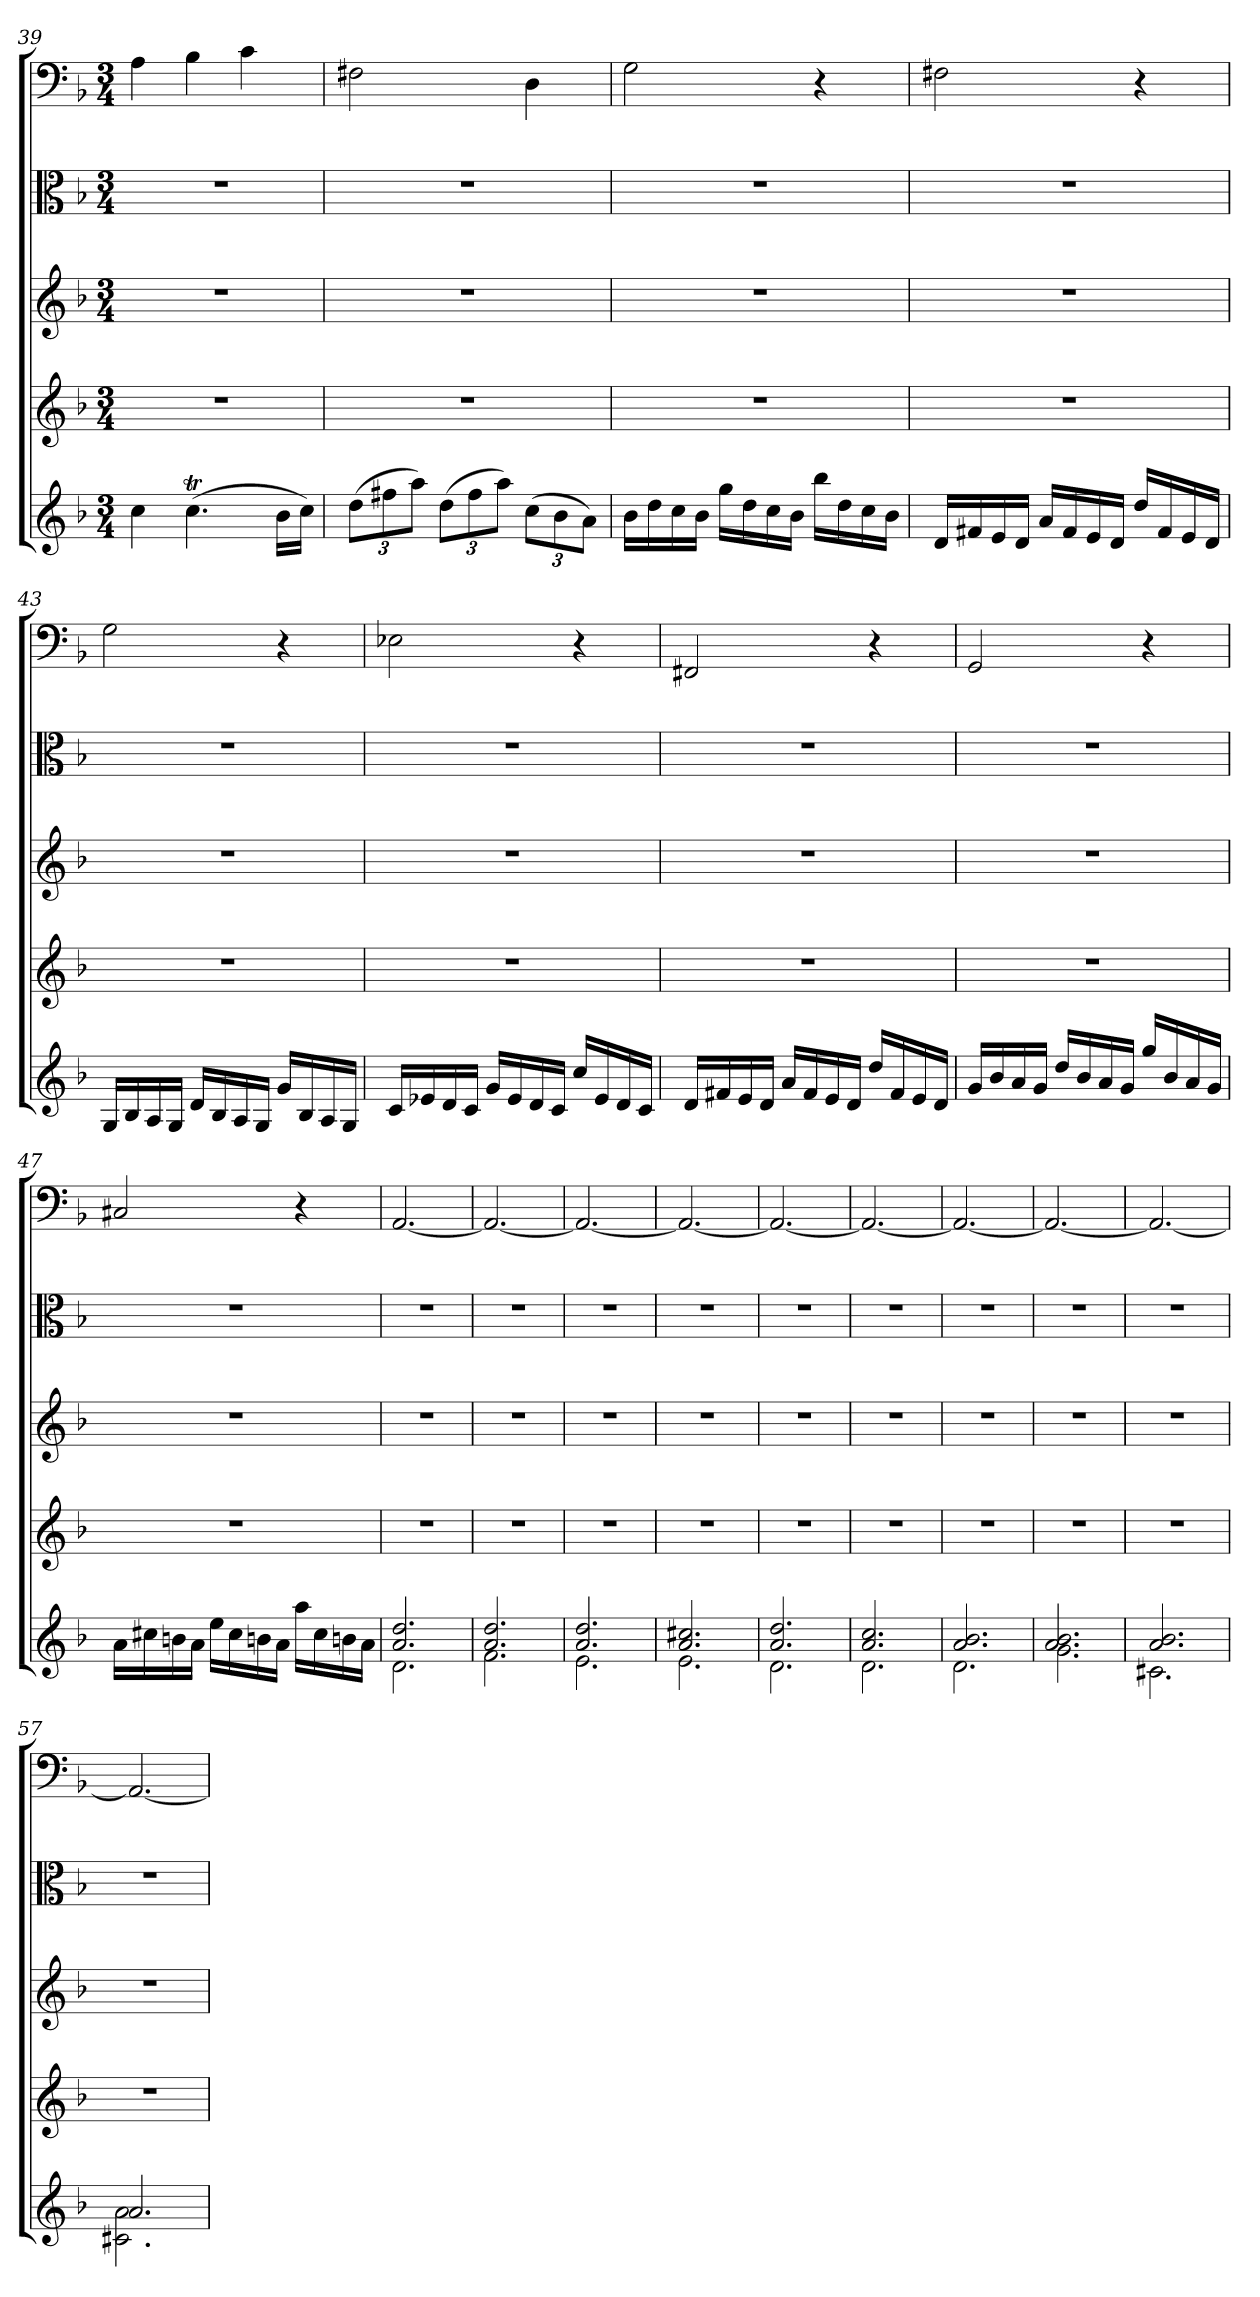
**kern	**kern	**kern	**kern	**kern
*part5	*part4	*part3	*part2	*part1
*staff5	*staff4	*staff3	*staff2	*staff1
*clefG2	*clefG2	*clefG2	*clefC3	*clefF4
*k[b-]	*k[b-]	*k[b-]	*k[b-]	*k[b-]
*d:	*d:	*d:	*d:	*d:
*M3/4	*M3/4	*M3/4	*M3/4	*M3/4
=39	=39	=39	=39	=39
4cc\	2.r	2.r	2.r	4A\
(4.ccT\	.	.	.	4B-\
.	.	.	.	4c\
16b-\LL	.	.	.	.
16cc\JJ)	.	.	.	.
=40	=40	=40	=40	=40
(12dd\L	2.r	2.r	2.r	2F#X\
12ff#X\	.	.	.	.
12aa\J)	.	.	.	.
(12dd\L	.	.	.	.
12ff#\	.	.	.	.
12aa\J)	.	.	.	.
(12cc\L	.	.	.	4D\
12b-\	.	.	.	.
12a\J)	.	.	.	.
=41	=41	=41	=41	=41
16b-\LL	2.r	2.r	2.r	2G\
16dd\	.	.	.	.
16cc\	.	.	.	.
16b-\JJ	.	.	.	.
16gg\LL	.	.	.	.
16dd\	.	.	.	.
16cc\	.	.	.	.
16b-\JJ	.	.	.	.
16bb-\LL	.	.	.	4r
16dd\	.	.	.	.
16cc\	.	.	.	.
16b-\JJ	.	.	.	.
=42	=42	=42	=42	=42
16d/LL	2.r	2.r	2.r	2F#X\
16f#X/	.	.	.	.
16e/	.	.	.	.
16d/JJ	.	.	.	.
16a/LL	.	.	.	.
16f#/	.	.	.	.
16e/	.	.	.	.
16d/JJ	.	.	.	.
16dd/LL	.	.	.	4r
16f#/	.	.	.	.
16e/	.	.	.	.
16d/JJ	.	.	.	.
=43	=43	=43	=43	=43
16G/LL	2.r	2.r	2.r	2G\
16B-/	.	.	.	.
16A/	.	.	.	.
16G/JJ	.	.	.	.
16d/LL	.	.	.	.
16B-/	.	.	.	.
16A/	.	.	.	.
16G/JJ	.	.	.	.
16g/LL	.	.	.	4r
16B-/	.	.	.	.
16A/	.	.	.	.
16G/JJ	.	.	.	.
=44	=44	=44	=44	=44
16c/LL	2.r	2.r	2.r	2E-X\
16e-X/	.	.	.	.
16d/	.	.	.	.
16c/JJ	.	.	.	.
16g/LL	.	.	.	.
16e-/	.	.	.	.
16d/	.	.	.	.
16c/JJ	.	.	.	.
16cc/LL	.	.	.	4r
16e-/	.	.	.	.
16d/	.	.	.	.
16c/JJ	.	.	.	.
=45	=45	=45	=45	=45
16d/LL	2.r	2.r	2.r	2FF#X/
16f#X/	.	.	.	.
16e/	.	.	.	.
16d/JJ	.	.	.	.
16a/LL	.	.	.	.
16f#/	.	.	.	.
16e/	.	.	.	.
16d/JJ	.	.	.	.
16dd/LL	.	.	.	4r
16f#/	.	.	.	.
16e/	.	.	.	.
16d/JJ	.	.	.	.
=46	=46	=46	=46	=46
16g/LL	2.r	2.r	2.r	2GG/
16b-/	.	.	.	.
16a/	.	.	.	.
16g/JJ	.	.	.	.
16dd/LL	.	.	.	.
16b-/	.	.	.	.
16a/	.	.	.	.
16g/JJ	.	.	.	.
16gg/LL	.	.	.	4r
16b-/	.	.	.	.
16a/	.	.	.	.
16g/JJ	.	.	.	.
=47	=47	=47	=47	=47
16a\LL	2.r	2.r	2.r	2C#X/
16cc#X\	.	.	.	.
16bn\	.	.	.	.
16a\JJ	.	.	.	.
16ee\LL	.	.	.	.
16cc#\	.	.	.	.
16bn\	.	.	.	.
16a\JJ	.	.	.	.
16aa\LL	.	.	.	4r
16cc#\	.	.	.	.
16bn\	.	.	.	.
16a\JJ	.	.	.	.
=48	=48	=48	=48	=48
*^	*	*	*	*
2.a/ 2.dd/	2.d\	2.r	2.r	2.r	[2.AA/
=49	=49	=49	=49	=49	=49
2.a/ 2.dd/	2.f\	2.r	2.r	2.r	2.AA/_
=50	=50	=50	=50	=50	=50
2.a/ 2.dd/	2.e\	2.r	2.r	2.r	2.AA/_
=51	=51	=51	=51	=51	=51
2.a/ 2.cc#X/	2.e\	2.r	2.r	2.r	2.AA/_
=52	=52	=52	=52	=52	=52
2.a/ 2.dd/	2.d\	2.r	2.r	2.r	2.AA/_
=53	=53	=53	=53	=53	=53
2.a/ 2.cc/	2.d\	2.r	2.r	2.r	2.AA/_
=54	=54	=54	=54	=54	=54
2.a/ 2.b-/	2.d\	2.r	2.r	2.r	2.AA/_
=55	=55	=55	=55	=55	=55
2.a/ 2.b-/	2.g\	2.r	2.r	2.r	2.AA/_
=56	=56	=56	=56	=56	=56
2.a/ 2.b-/	2.c#X\	2.r	2.r	2.r	2.AA/_
=57	=57	=57	=57	=57	=57
2.a/	2.c#X\ 2.a\	2.r	2.r	2.r	2.AA/_
*v	*v	*	*	*	*
=	=	=	=	=
*-	*-	*-	*-	*-
